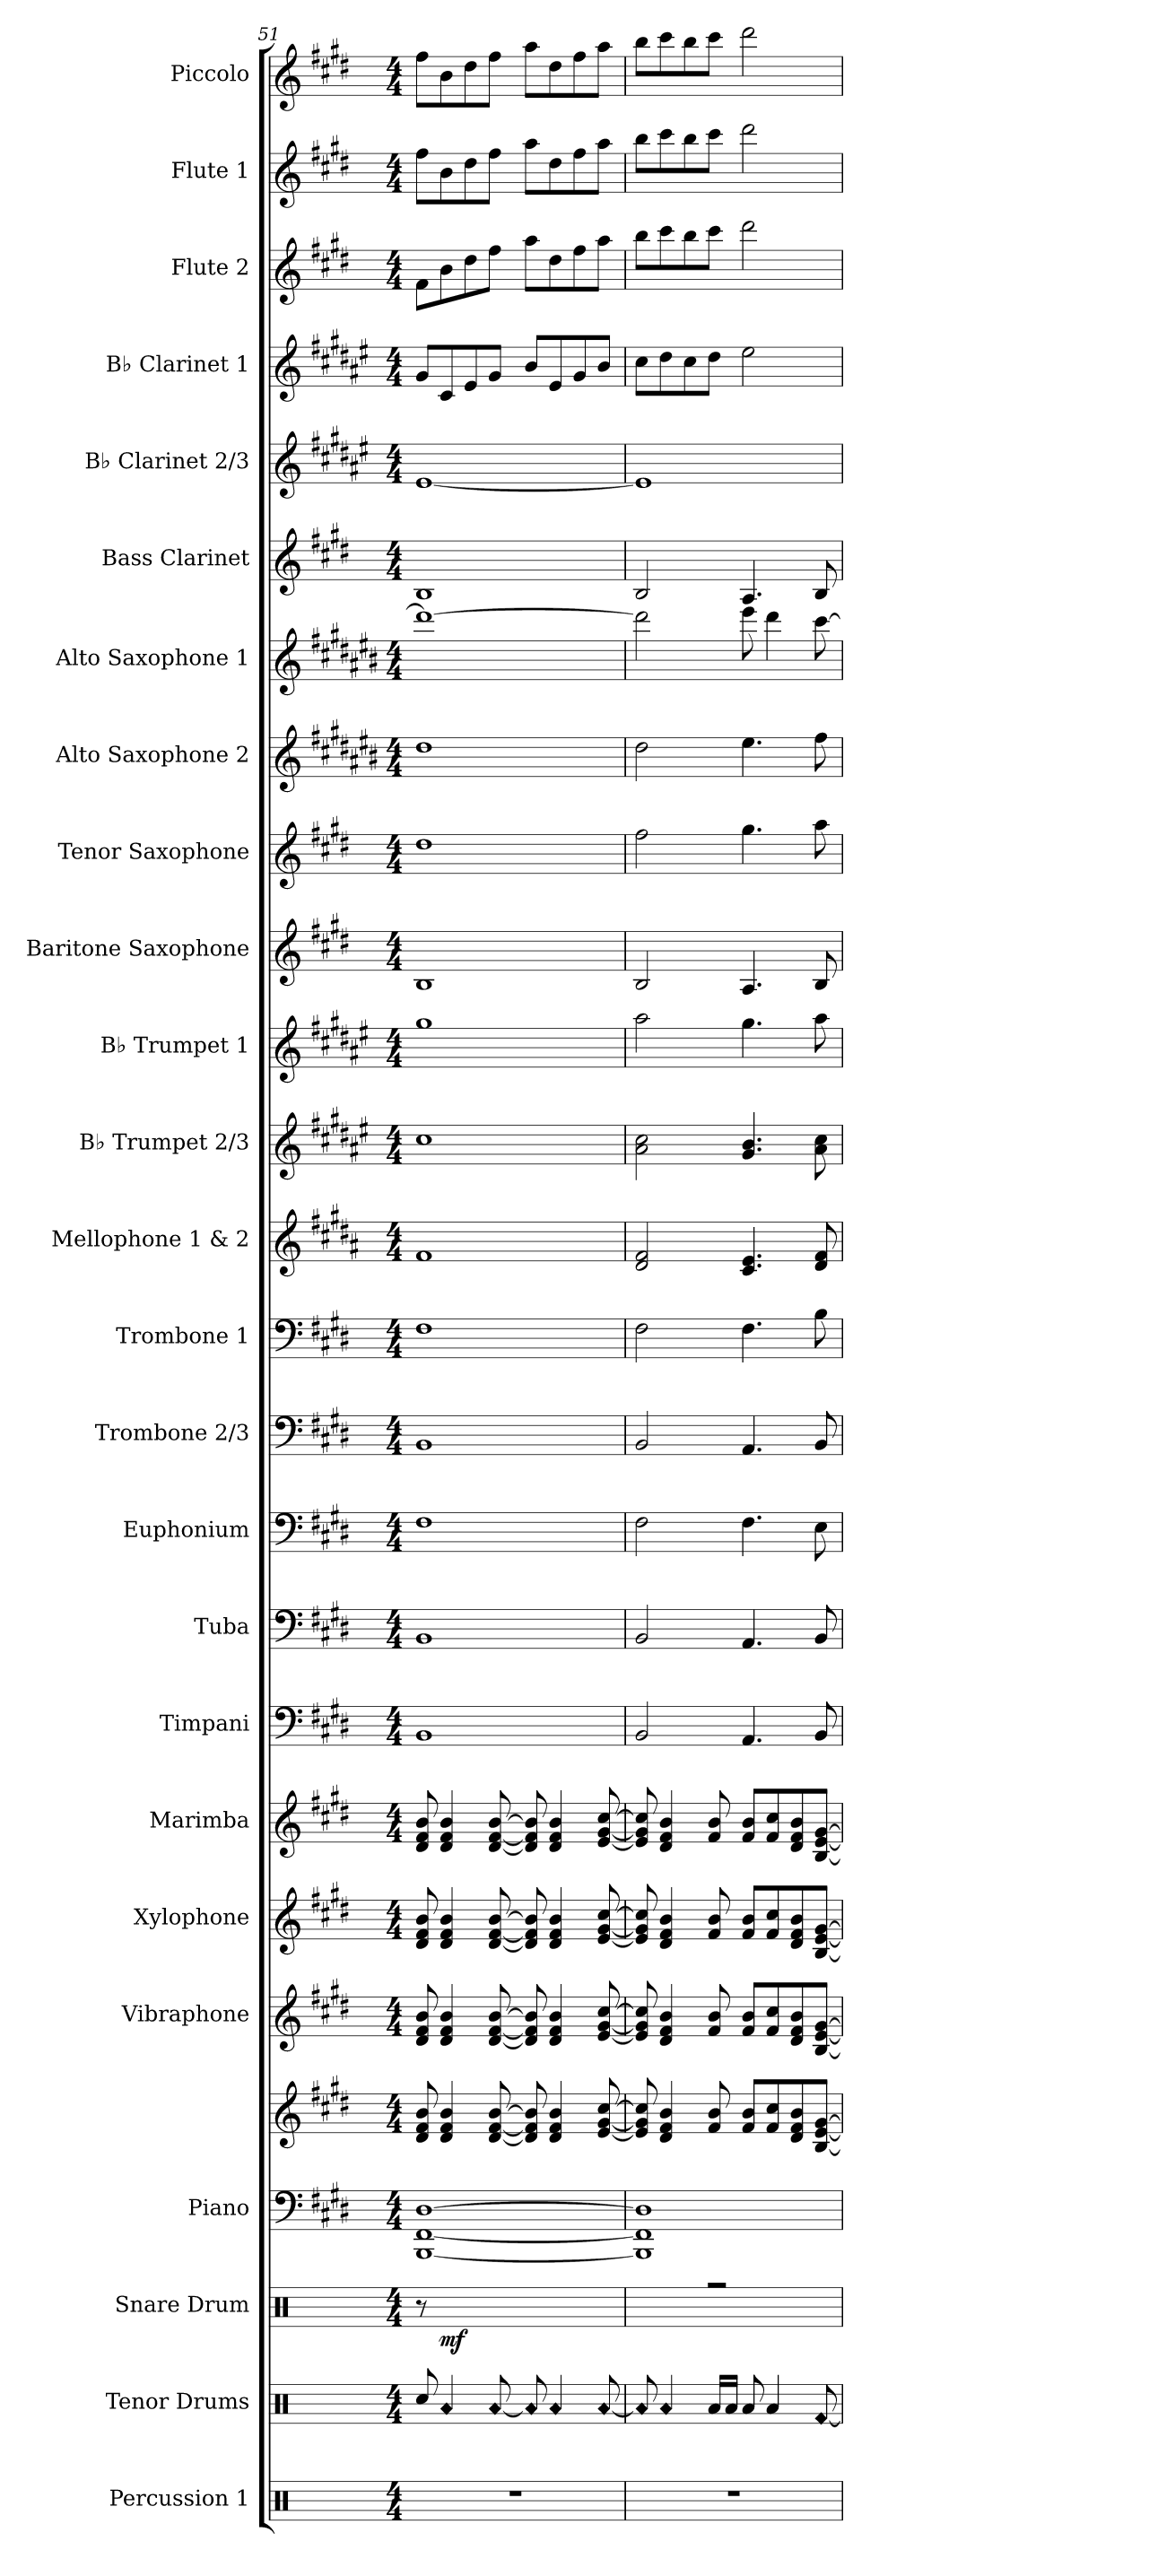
**kern	**kern	**kern	**dynam	**kern	**kern	**kern	**kern	**kern	**kern	**kern	**kern	**kern	**kern	**kern	**kern	**kern	**kern	**kern	**kern	**kern	**kern	**kern	**kern	**kern	**kern	**kern
*part25	*part24	*part23	*part23	*part22	*part22	*part21	*part20	*part19	*part18	*part17	*part16	*part15	*part14	*part13	*part12	*part11	*part10	*part9	*part8	*part7	*part6	*part5	*part4	*part3	*part2	*part1
*staff26	*staff25	*staff24	*staff24	*staff23	*staff22	*staff21	*staff20	*staff19	*staff18	*staff17	*staff16	*staff15	*staff14	*staff13	*staff12	*staff11	*staff10	*staff9	*staff8	*staff7	*staff6	*staff5	*staff4	*staff3	*staff2	*staff1
*I"Percussion 1	*I"Tenor Drums	*I"Snare Drum	*	*I"Piano	*	*I"Vibraphone	*I"Xylophone	*I"Marimba	*I"Timpani	*I"Tuba	*I"Euphonium	*I"Trombone 2/3	*I"Trombone 1	*I"Mellophone 1 &amp; 2	*I"B♭ Trumpet 2/3	*I"B♭ Trumpet 1	*I"Baritone Saxophone	*I"Tenor Saxophone	*I"Alto Saxophone 2	*I"Alto Saxophone 1	*I"Bass Clarinet	*I"B♭ Clarinet 2/3	*I"B♭ Clarinet 1	*I"Flute 2	*I"Flute 1	*I"Piccolo
*I'Perc. 1	*I'T.D.	*I'S.D.	*	*I'Pno.	*	*I'Vib.	*I'Xyl.	*I'Mrm.	*I'Timp.	*I'Tba.	*I'Euph.	*I'Tbn. 2/3	*I'Tbn. 1	*I'Mello. 1/2	*I'B♭ Tpt. 2/3	*I'B♭ Tpt. 1	*I'Bar. Sax.	*I'T. Sax.	*I'A. Sax. 2	*I'A. Sax. 1	*I'B. Cl.	*I'B♭ Cl. 2/3	*I'B♭ Cl. 1	*I'Fl. 2	*I'Fl. 1	*I'Picc.
*clefX	*clefX	*clefX	*	*clefF4	*clefG2	*clefG2	*clefG2	*clefG2	*clefF4	*clefF4	*clefF4	*clefF4	*clefF4	*clefG2	*clefG2	*clefG2	*clefG2	*clefG2	*clefG2	*clefG2	*clefG2	*clefG2	*clefG2	*clefG2	*clefG2	*clefG2
*	*	*	*	*	*	*	*ITrd-7c-12	*	*	*	*	*	*	*ITrd4c7	*ITrd1c2	*ITrd1c2	*ITrd12c21	*ITrd8c14	*ITrd5c9	*ITrd5c9	*ITrd8c14	*ITrd1c2	*ITrd1c2	*	*	*ITrd-7c-12
*k[]	*k[]	*k[]	*	*k[f#c#g#d#]	*k[f#c#g#d#]	*k[f#c#g#d#]	*k[f#c#g#d#]	*k[f#c#g#d#]	*k[f#c#g#d#]	*k[f#c#g#d#]	*k[f#c#g#d#]	*k[f#c#g#d#]	*k[f#c#g#d#]	*k[f#c#g#d#]	*k[f#c#g#d#]	*k[f#c#g#d#]	*k[f#c#g#d#]	*k[f#c#g#d#]	*k[f#c#g#d#]	*k[f#c#g#d#]	*k[f#c#g#d#]	*k[f#c#g#d#]	*k[f#c#g#d#]	*k[f#c#g#d#]	*k[f#c#g#d#]	*k[f#c#g#d#]
*M4/4	*M4/4	*M4/4	*	*M4/4	*M4/4	*M4/4	*M4/4	*M4/4	*M4/4	*M4/4	*M4/4	*M4/4	*M4/4	*M4/4	*M4/4	*M4/4	*M4/4	*M4/4	*M4/4	*M4/4	*M4/4	*M4/4	*M4/4	*M4/4	*M4/4	*M4/4
=51	=51	=51	=51	=51	=51	=51	=51	=51	=51	=51	=51	=51	=51	=51	=51	=51	=51	=51	=51	=51	=51	=51	=51	=51	=51	=51
1r	8Rcc/	8r	.	[1BBB [1FF# [1D#	8d#/ 8f#/ 8b/	8d#/ 8f#/ 8b/	8dd#/ 8ff#/ 8bb/	8d#/ 8f#/ 8b/	1BB	1BB	1F#	1BB	1F#	1B	1b	1ff#	1BB	1d#	1f#	1ff#_	1BB	[1d#	8f#/L	8f#\L	8ff#\L	8fff#\L
!	!LO:N:head=diamond	!LO:N:head=diamond	!LO:DY:b	!	!	!	!	!	!	!	!	!	!	!	!	!	!	!	!	!	!	!	!	!	!	!
.	4Ra/	4R/	mf	.	4d#/ 4f#/ 4b/	4d#/ 4f#/ 4b/	4dd#/ 4ff#/ 4bb/	4d#/ 4f#/ 4b/	.	.	.	.	.	.	.	.	.	.	.	.	.	.	8B/	8b\	8b\	8bb\
.	.	.	.	.	.	.	.	.	.	.	.	.	.	.	.	.	.	.	.	.	.	.	8d#/	8dd#\	8dd#\	8ddd#\
!	!LO:N:head=diamond	!LO:N:head=diamond	!	!	!	!	!	!	!	!	!	!	!	!	!	!	!	!	!	!	!	!	!	!	!	!
.	[8Ra/	[8R/	.	.	[8d#/ [8f#/ [8b/	[8d#/ [8f#/ [8b/	[8dd#/ [8ff#/ [8bb/	[8d#/ [8f#/ [8b/	.	.	.	.	.	.	.	.	.	.	.	.	.	.	8f#/J	8ff#\J	8ff#\J	8fff#\J
!	!LO:N:head=diamond	!LO:N:head=diamond	!	!	!	!	!	!	!	!	!	!	!	!	!	!	!	!	!	!	!	!	!	!	!	!
.	8Ra/]	8R/]	.	.	8d#/] 8f#/] 8b/]	8d#/] 8f#/] 8b/]	8dd#/] 8ff#/] 8bb/]	8d#/] 8f#/] 8b/]	.	.	.	.	.	.	.	.	.	.	.	.	.	.	8a/L	8aa\L	8aa\L	8aaa\L
!	!LO:N:head=diamond	!LO:N:head=diamond	!	!	!	!	!	!	!	!	!	!	!	!	!	!	!	!	!	!	!	!	!	!	!	!
.	4Ra/	4R/	.	.	4d#/ 4f#/ 4b/	4d#/ 4f#/ 4b/	4dd#/ 4ff#/ 4bb/	4d#/ 4f#/ 4b/	.	.	.	.	.	.	.	.	.	.	.	.	.	.	8d#/	8dd#\	8dd#\	8ddd#\
.	.	.	.	.	.	.	.	.	.	.	.	.	.	.	.	.	.	.	.	.	.	.	8f#/	8ff#\	8ff#\	8fff#\
!	!LO:N:head=diamond	!LO:N:head=diamond	!	!	!	!	!	!	!	!	!	!	!	!	!	!	!	!	!	!	!	!	!	!	!	!
.	[8Ra/	[8R/	.	.	[8e/ [8g#/ [8cc#/	[8e/ [8g#/ [8cc#/	[8ee/ [8gg#/ [8ccc#/	[8e/ [8g#/ [8cc#/	.	.	.	.	.	.	.	.	.	.	.	.	.	.	8a/J	8aa\J	8aa\J	8aaa\J
!!LO:PB:g=z
=52	=52	=52	=52	=52	=52	=52	=52	=52	=52	=52	=52	=52	=52	=52	=52	=52	=52	=52	=52	=52	=52	=52	=52	=52	=52	=52
!	!LO:N:head=diamond	!LO:N:head=diamond	!	!	!	!	!	!	!	!	!	!	!	!	!	!	!	!	!	!	!	!	!	!	!	!
1r	8Ra/]	8R/]	.	1BBB] 1FF#] 1D#]	8e/] 8g#/] 8cc#/]	8e/] 8g#/] 8cc#/]	8ee/] 8gg#/] 8ccc#/]	8e/] 8g#/] 8cc#/]	2BB/	2BB/	2F#\	2BB/	2F#\	2G#/ 2B/	2g#\ 2b\	2gg#\	2BB/	2f#\	2f#\	2ff#\]	2BB/	1d#]	8b\L	8bb\L	8bb\L	8bbb\L
!	!LO:N:head=diamond	!LO:N:head=diamond	!	!	!	!	!	!	!	!	!	!	!	!	!	!	!	!	!	!	!	!	!	!	!	!
.	4Ra/	4R/	.	.	4d#/ 4f#/ 4b/	4d#/ 4f#/ 4b/	4dd#/ 4ff#/ 4bb/	4d#/ 4f#/ 4b/	.	.	.	.	.	.	.	.	.	.	.	.	.	.	8cc#\	8ccc#\	8ccc#\	8cccc#\
.	.	.	.	.	.	.	.	.	.	.	.	.	.	.	.	.	.	.	.	.	.	.	8b\	8bb\	8bb\	8bbb\
.	16Ra/LL	16R/LL	.	.	8f#/ 8b/	8f#/ 8b/	8ff#/ 8bb/	8f#/ 8b/	.	.	.	.	.	.	.	.	.	.	.	.	.	.	8cc#\J	8ccc#\J	8ccc#\J	8cccc#\J
.	16Ra/JJ	16R/JJ	.	.	.	.	.	.	.	.	.	.	.	.	.	.	.	.	.	.	.	.	.	.	.	.
.	8Ra/	8R/	.	.	8f#/ 8b/L	8f#/ 8b/L	8ff#/ 8bb/L	8f#/ 8b/L	4.AA/	4.AA/	4.F#\	4.AA/	4.F#\	4.F#/ 4.A/	4.f#/ 4.a/	4.ff#\	4.AA/	4.g#\	4.g#\	8gg#\	4.AA/	.	2dd#\	2ddd#\	2ddd#\	2dddd#\
.	4Ra/	4R/	.	.	8f#/ 8cc#/	8f#/ 8cc#/	8ff#/ 8ccc#/	8f#/ 8cc#/	.	.	.	.	.	.	.	.	.	.	.	4ff#\	.	.	.	.	.	.
.	.	.	.	.	8d#/ 8f#/ 8b/	8d#/ 8f#/ 8b/	8dd#/ 8ff#/ 8bb/	8d#/ 8f#/ 8b/	.	.	.	.	.	.	.	.	.	.	.	.	.	.	.	.	.	.
!	!LO:N:head=diamond	!LO:N:head=diamond	!	!	!	!	!	!	!	!	!	!	!	!	!	!	!	!	!	!	!	!	!	!	!	!
.	[8Rf/	[8R/	.	.	[8B/ [8e/ [8g#/J	[8B/ [8e/ [8g#/J	[8b/ [8ee/ [8gg#/J	[8B/ [8e/ [8g#/J	8BB/	8BB/	8E\	8BB/	8B\	8G#/ 8B/	8g#\ 8b\	8gg#\	8BB/	8a\	8a\	[8ee\	8BB/	.	.	.	.	.
=	=	=	=	=	=	=	=	=	=	=	=	=	=	=	=	=	=	=	=	=	=	=	=	=	=	=
*-	*-	*-	*-	*-	*-	*-	*-	*-	*-	*-	*-	*-	*-	*-	*-	*-	*-	*-	*-	*-	*-	*-	*-	*-	*-	*-
